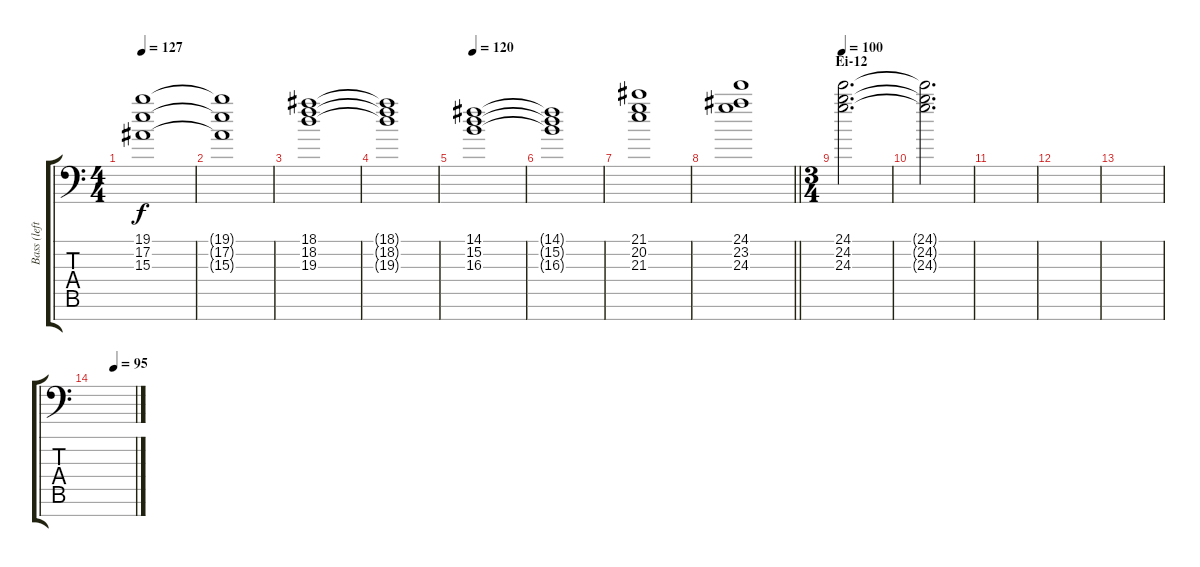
\track ("Bass (left)" "Bass (left") {instrument electricbasspick}
\staff {score tabs}
\tuning (E3 B2 G2 D2 A1 E1 B0) {hide}
\ts (4 4)
\tempo 127
\clef f4
\ks c
(19.1 17.2 15.3{t}).1{dy f instrument pad2warm} |
(19.1{t} 17.2{t} 15.3{t}).1 |
(18.1 18.2 19.3).1 |
(18.1{t} 18.2{t} 19.3{t}).1 |
\tempo 120
(14.1 15.2 16.3).1 |
(14.1{t} 15.2{t} 16.3{t}).1 |
(21.1 20.2 21.3).1 |
\barLineRight lightlight
(24.1 23.2 24.3).1 |
\ts (3 4)
\section ("" "Ei-12")
\tempo 100
(24.1 24.2 24.3).2{d volume 0} |
(24.1{t} 24.2{t} 24.3{t}).2{d} |
|
|
|
\tempo (95 0.5)
